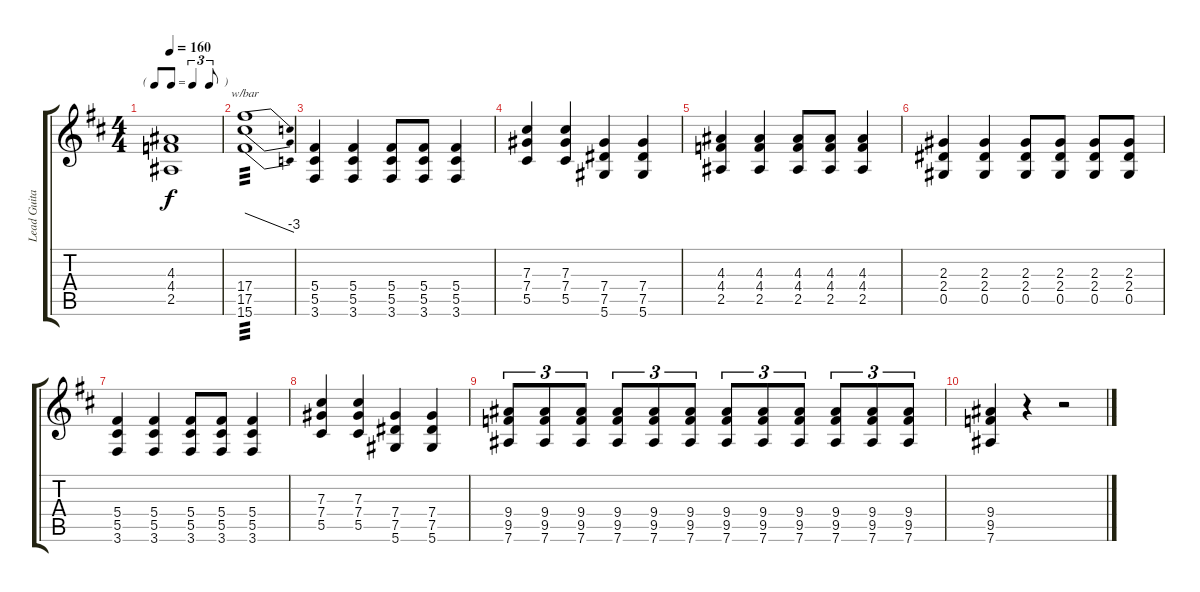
\track ("Lead Guitar" "Lead Guita") {instrument distortionguitar}
\staff {score tabs}
\tuning (Eb4 Bb3 Gb3 Db3 Ab2 Eb2) {hide}
\ts (4 4)
\tf triplet8th
\tempo 160
\clef g2
\ks d
(4.3 4.4 2.5).1{dy f} |
(17.4 17.5 15.6).1{tbe (dive default 0 0 60 -12) tp 3} |
(5.4 5.5 3.6).4 (5.4 5.5 3.6).4 (5.4 5.5 3.6).8 (5.4 5.5 3.6).8 (5.4 5.5 3.6).4 |
(7.3 7.4 5.5).4 (7.3 7.4 5.5).4 (7.4 7.5 5.6).4 (7.4 7.5 5.6).4 |
(4.3 4.4 2.5).4 (4.3 4.4 2.5).4 (4.3 4.4 2.5).8 (4.3 4.4 2.5).8 (4.3 4.4 2.5).4 |
(2.3 2.4 0.5).4 (2.3 2.4 0.5).4 (2.3 2.4 0.5).8 (2.3 2.4 0.5).8 (2.3 2.4 0.5).8 (2.3 2.4 0.5).8 |
(5.4 5.5 3.6).4 (5.4 5.5 3.6).4 (5.4 5.5 3.6).8 (5.4 5.5 3.6).8 (5.4 5.5 3.6).4 |
(7.3 7.4 5.5).4 (7.3 7.4 5.5).4 (7.4 7.5 5.6).4 (7.4 7.5 5.6).4 |
(9.4 9.5 7.6).8{tu (3 2)} (9.4 9.5 7.6).8{tu (3 2)} (9.4 9.5 7.6).8{tu (3 2)} (9.4 9.5 7.6).8{tu (3 2)} (9.4 9.5 7.6).8{tu (3 2)} (9.4 9.5 7.6).8{tu (3 2)} (9.4 9.5 7.6).8{tu (3 2)} (9.4 9.5 7.6).8{tu (3 2)} (9.4 9.5 7.6).8{tu (3 2)} (9.4 9.5 7.6).8{tu (3 2)} (9.4 9.5 7.6).8{tu (3 2)} (9.4 9.5 7.6).8{tu (3 2)} |
(9.4 9.5 7.6).4 r.4 r.2
